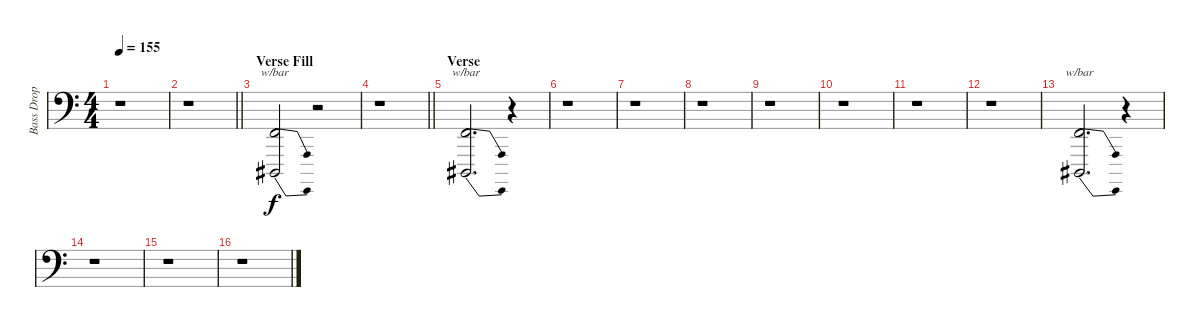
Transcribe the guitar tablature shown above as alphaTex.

\track ("Bass Drop" "Bass Drop") {instrument fretlessbass}
\staff {score}
\tuning (F1 C1 G0 C0) {hide}
\ts (4 4)
\tempo 155
\clef f4
\ks c
r.1{dy f} |
\barLineRight lightlight
r.1 |
\section ("" "Verse Fill")
(5.2 3.4).2{tbe (dive default 0 0 60 -16)} r.2 |
\barLineRight lightlight
r.1 |
\section ("" "Verse")
(5.2 3.4).2{d tbe (dive default 0 0 60 -16)} r.4 |
r.1 |
r.1 |
r.1 |
r.1 |
r.1 |
r.1 |
r.1 |
(5.2 3.4).2{d tbe (dive default 0 0 60 -16)} r.4 |
r.1 |
r.1 |
r.1
